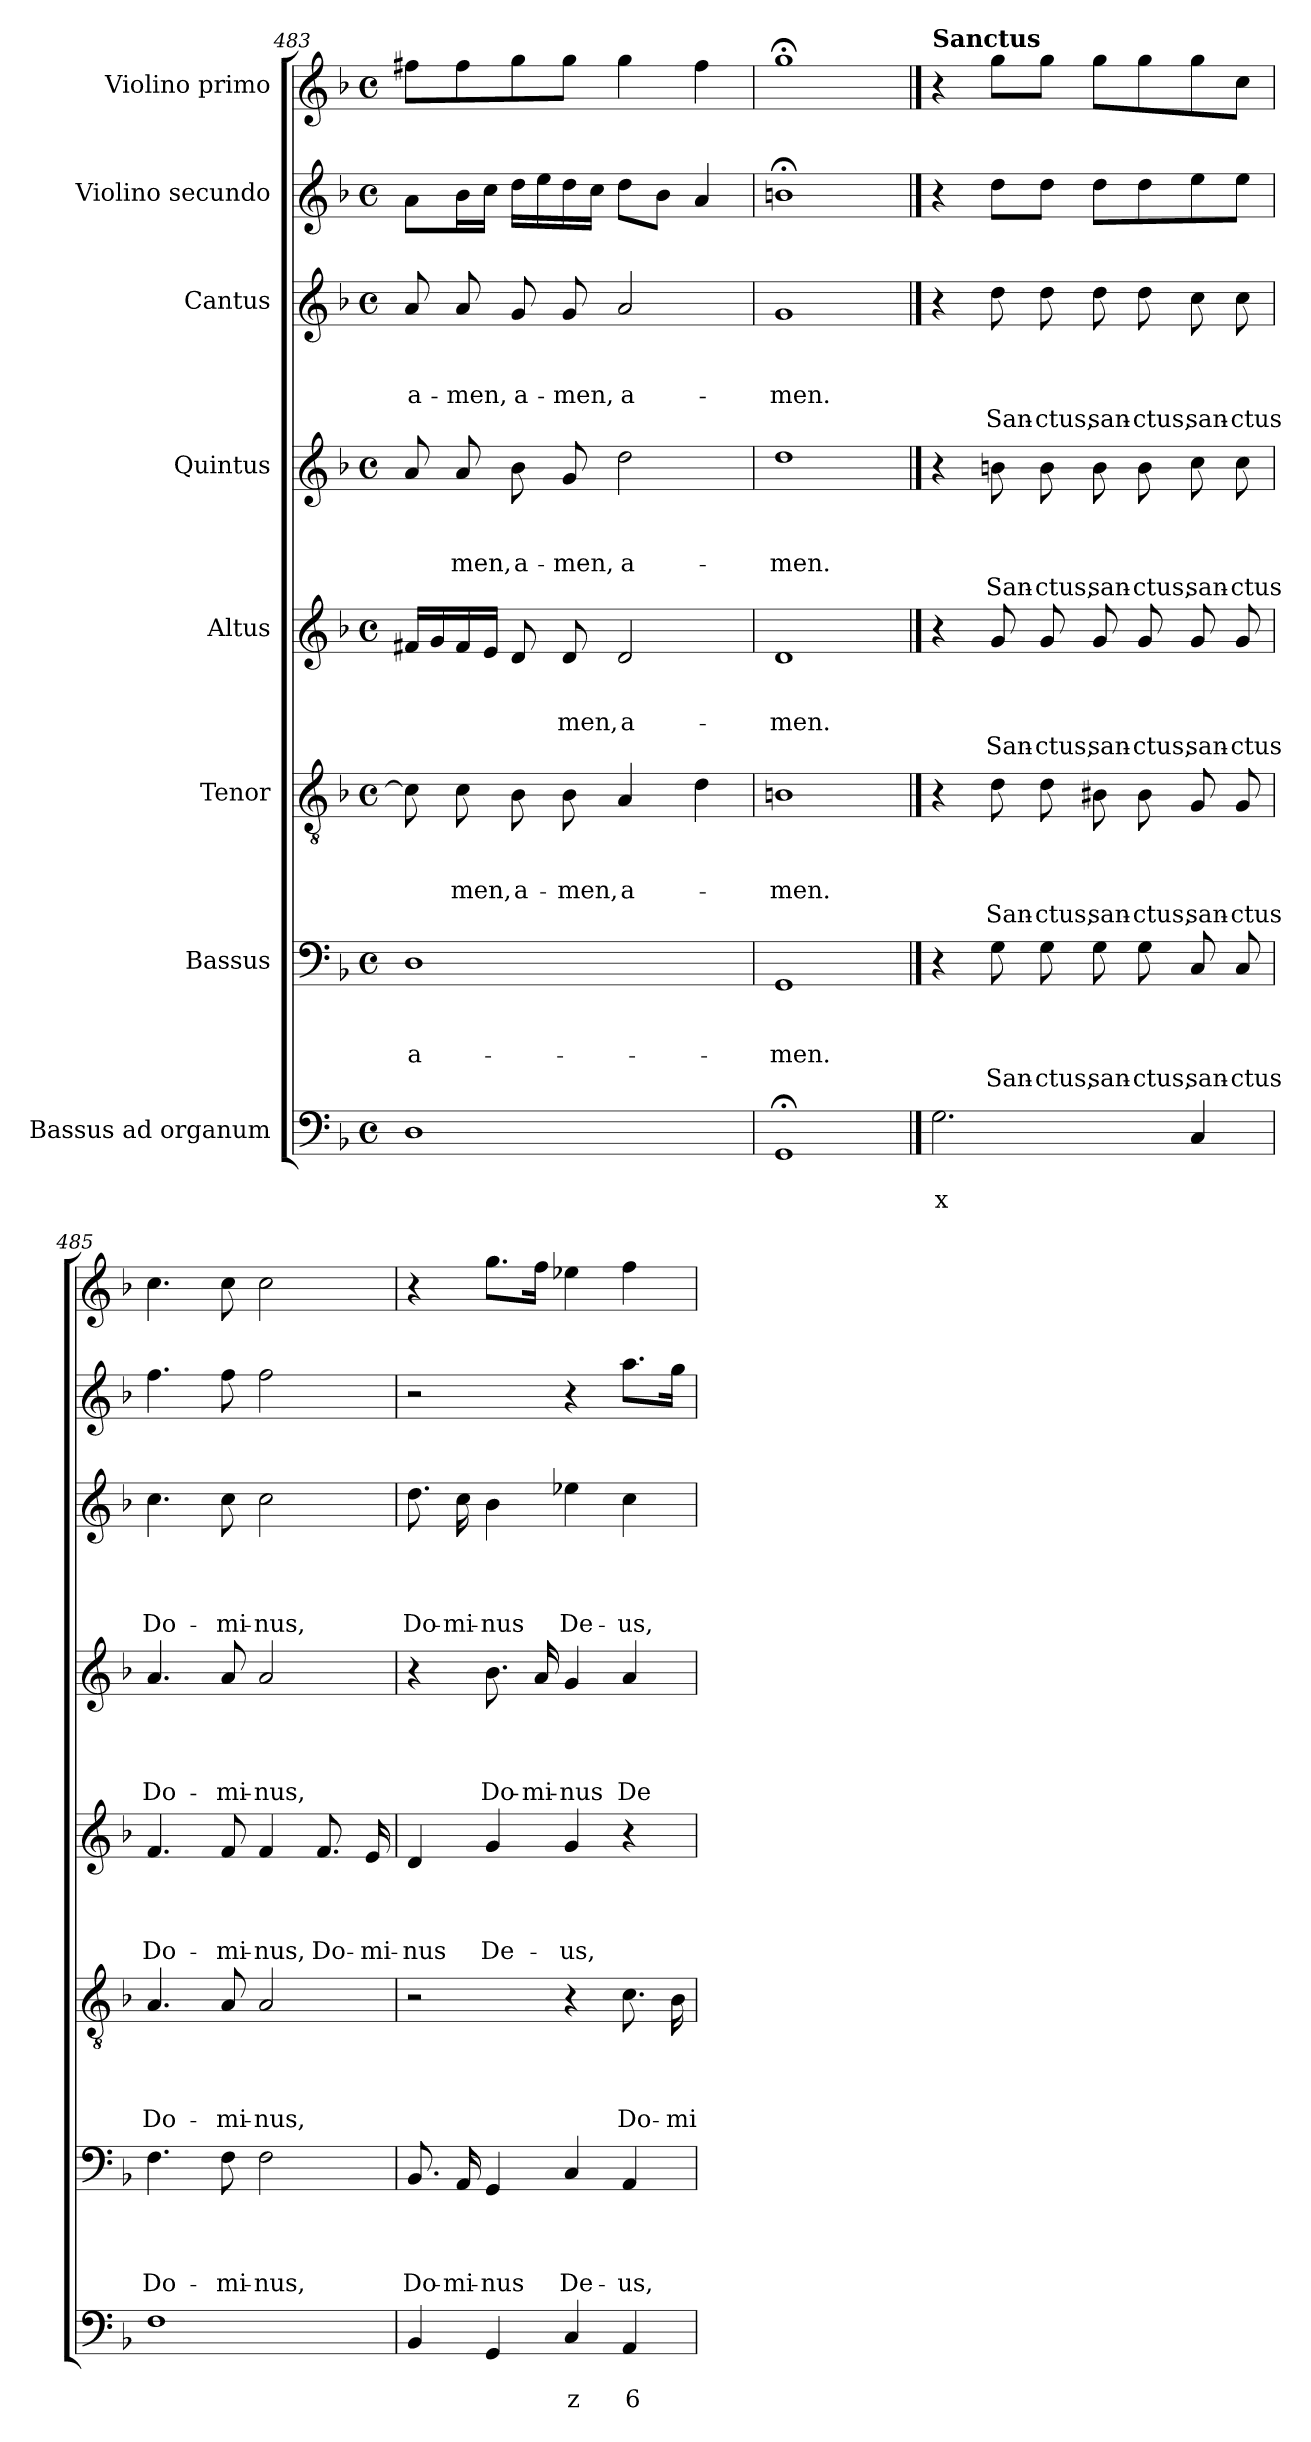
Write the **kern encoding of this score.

**kern	**text	**text	**kern	**text	**text	**text	**text	**kern	**text	**text	**text	**text	**kern	**text	**text	**text	**text	**kern	**text	**text	**text	**text	**kern	**text	**text	**text	**text	**kern	**kern
*part8	*part8	*part8	*part7	*part7	*part7	*part7	*part7	*part6	*part6	*part6	*part6	*part6	*part5	*part5	*part5	*part5	*part5	*part4	*part4	*part4	*part4	*part4	*part3	*part3	*part3	*part3	*part3	*part2	*part1
*staff8	*staff8	*staff8	*staff7	*staff7	*staff7	*staff7	*staff7	*staff6	*staff6	*staff6	*staff6	*staff6	*staff5	*staff5	*staff5	*staff5	*staff5	*staff4	*staff4	*staff4	*staff4	*staff4	*staff3	*staff3	*staff3	*staff3	*staff3	*staff2	*staff1
*I"Bassus ad  organum	*	*	*I"Bassus	*	*	*	*	*I"Tenor	*	*	*	*	*I"Altus	*	*	*	*	*I"Quintus	*	*	*	*	*I"Cantus	*	*	*	*	*I"Violino secundo	*I"Violino primo
*clefF4	*	*	*clefF4	*	*	*	*	*clefGv2	*	*	*	*	*clefG2	*	*	*	*	*clefG2	*	*	*	*	*clefG2	*	*	*	*	*clefG2	*clefG2
*k[b-]	*	*	*k[b-]	*	*	*	*	*k[b-]	*	*	*	*	*k[b-]	*	*	*	*	*k[b-]	*	*	*	*	*k[b-]	*	*	*	*	*k[b-]	*k[b-]
*F:	*	*	*F:	*	*	*	*	*F:	*	*	*	*	*F:	*	*	*	*	*F:	*	*	*	*	*F:	*	*	*	*	*F:	*F:
*M4/4	*	*	*M4/4	*	*	*	*	*M4/4	*	*	*	*	*M4/4	*	*	*	*	*M4/4	*	*	*	*	*M4/4	*	*	*	*	*M4/4	*M4/4
*met(c)	*	*	*met(c)	*	*	*	*	*met(c)	*	*	*	*	*met(c)	*	*	*	*	*met(c)	*	*	*	*	*met(c)	*	*	*	*	*met(c)	*met(c)
=483	=483	=483	=483	=483	=483	=483	=483	=483	=483	=483	=483	=483	=483	=483	=483	=483	=483	=483	=483	=483	=483	=483	=483	=483	=483	=483	=483	=483	=483
!	!	!	!	!	!	!LO:LY:b	!	!	!	!	!	!	!	!	!	!	!	!	!	!	!	!	!	!	!	!LO:LY:b	!	!	!
1D	.	.	1D	.	.	a-	.	8c\]	.	.	.	.	16f#X/LL	.	.	.	.	8a/	.	.	.	.	8a/	.	.	a-	.	8a\L	8ff#X\L
.	.	.	.	.	.	.	.	.	.	.	.	.	16g/	.	.	.	.	.	.	.	.	.	.	.	.	.	.	.	.
!	!	!	!	!	!	!	!	!	!	!	!LO:LY:b	!	!	!	!	!	!	!	!	!	!LO:LY:b	!	!	!	!	!LO:LY:b	!	!	!
.	.	.	.	.	.	.	.	8c\	.	.	-men,	.	16f#/	.	.	.	.	8a/	.	.	-men,	.	8a/	.	.	-men,	.	16b-\L	8ff#\
.	.	.	.	.	.	.	.	.	.	.	.	.	16e/JJ	.	.	.	.	.	.	.	.	.	.	.	.	.	.	16cc\JJ	.
!	!	!	!	!	!	!	!	!	!	!	!LO:LY:b	!	!	!	!	!	!	!	!	!	!LO:LY:b	!	!	!	!	!LO:LY:b	!	!	!
.	.	.	.	.	.	.	.	8B-\	.	.	a-	.	8d/	.	.	.	.	8b-\	.	.	a-	.	8g/	.	.	a-	.	16dd\LL	8gg\
.	.	.	.	.	.	.	.	.	.	.	.	.	.	.	.	.	.	.	.	.	.	.	.	.	.	.	.	16ee\	.
!	!	!	!	!	!	!	!	!	!	!	!LO:LY:b	!	!	!	!	!LO:LY:b	!	!	!	!	!LO:LY:b	!	!	!	!	!LO:LY:b	!	!	!
.	.	.	.	.	.	.	.	8B-\	.	.	-men,	.	8d/	.	.	-men,	.	8g/	.	.	-men,	.	8g/	.	.	-men,	.	16dd\	8gg\J
.	.	.	.	.	.	.	.	.	.	.	.	.	.	.	.	.	.	.	.	.	.	.	.	.	.	.	.	16cc\JJ	.
!	!	!	!	!	!	!	!	!	!	!	!LO:LY:b	!	!	!	!	!LO:LY:b	!	!	!	!	!LO:LY:b	!	!	!	!	!LO:LY:b	!	!	!
.	.	.	.	.	.	.	.	4A/	.	.	a-	.	2d/	.	.	a-	.	2dd\	.	.	a-	.	2a/	.	.	a-	.	8dd\L	4gg\
.	.	.	.	.	.	.	.	.	.	.	.	.	.	.	.	.	.	.	.	.	.	.	.	.	.	.	.	8b-\J	.
.	.	.	.	.	.	.	.	4d\	.	.	.	.	.	.	.	.	.	.	.	.	.	.	.	.	.	.	.	4a/	4ff#\
=484	=484	=484	=484	=484	=484	=484	=484	=484	=484	=484	=484	=484	=484	=484	=484	=484	=484	=484	=484	=484	=484	=484	=484	=484	=484	=484	=484	=484	=484
!	!	!	!	!	!	!LO:LY:b	!	!	!	!	!LO:LY:b	!	!	!	!	!LO:LY:b	!	!	!	!	!LO:LY:b	!	!	!	!	!LO:LY:b	!	!	!
1GG;<	.	.	1GG	.	.	-men.	.	1Bn	.	.	-men.	.	1d	.	.	-men.	.	1dd	.	.	-men.	.	1g	.	.	-men.	.	1bn;<	1gg;<
!!LO:PB:g=z
==484X4	==484X4	==484X4	==484X4	==484X4	==484X4	==484X4	==484X4	==484X4	==484X4	==484X4	==484X4	==484X4	==484X4	==484X4	==484X4	==484X4	==484X4	==484X4	==484X4	==484X4	==484X4	==484X4	==484X4	==484X4	==484X4	==484X4	==484X4	==484X4	==484X4
!	!	!	!	!	!	!	!	!	!	!	!	!	!	!	!	!	!	!	!	!	!	!	!	!	!	!	!	!	!LO:TX:a:B:t=Sanctus
!	!	!LO:LY:b	!	!	!	!	!	!	!	!	!	!	!	!	!	!	!	!	!	!	!	!	!	!	!	!	!	!	!
2.G\	.	x	4r	.	.	.	.	4r	.	.	.	.	4r	.	.	.	.	4r	.	.	.	.	4r	.	.	.	.	4r	4r
!	!	!	!	!	!	!	!LO:LY:b	!	!	!	!	!LO:LY:b	!	!	!	!	!LO:LY:b	!	!	!	!	!LO:LY:b	!	!	!	!	!LO:LY:b	!	!
.	.	.	8G\	.	.	.	San-	8d\	.	.	.	San-	8g/	.	.	.	San-	8bn\	.	.	.	San-	8dd\	.	.	.	San-	8dd\L	8gg\L
!	!	!	!	!	!	!	!LO:LY:b	!	!	!	!	!LO:LY:b	!	!	!	!	!LO:LY:b	!	!	!	!	!LO:LY:b	!	!	!	!	!LO:LY:b	!	!
.	.	.	8G\	.	.	.	-ctus,	8d\	.	.	.	-ctus,	8g/	.	.	.	-ctus,	8b\	.	.	.	-ctus,	8dd\	.	.	.	-ctus,	8dd\J	8gg\J
!	!	!	!	!	!	!	!LO:LY:b	!	!	!	!	!LO:LY:b	!	!	!	!	!LO:LY:b	!	!	!	!	!LO:LY:b	!	!	!	!	!LO:LY:b	!	!
.	.	.	8G\	.	.	.	san-	8B#X\	.	.	.	san-	8g/	.	.	.	san-	8b\	.	.	.	san-	8dd\	.	.	.	san-	8dd\L	8gg\L
!	!	!	!	!	!	!	!LO:LY:b	!	!	!	!	!LO:LY:b	!	!	!	!	!LO:LY:b	!	!	!	!	!LO:LY:b	!	!	!	!	!LO:LY:b	!	!
.	.	.	8G\	.	.	.	-ctus,	8B#\	.	.	.	-ctus,	8g/	.	.	.	-ctus,	8b\	.	.	.	-ctus,	8dd\	.	.	.	-ctus,	8dd\	8gg\
!	!	!	!	!	!	!	!LO:LY:b	!	!	!	!	!LO:LY:b	!	!	!	!	!LO:LY:b	!	!	!	!	!LO:LY:b	!	!	!	!	!LO:LY:b	!	!
4C/	.	.	8C/	.	.	.	san-	8G/	.	.	.	san-	8g/	.	.	.	san-	8cc\	.	.	.	san-	8cc\	.	.	.	san-	8ee\	8gg\
!	!	!	!	!	!	!	!LO:LY:b	!	!	!	!	!LO:LY:b	!	!	!	!	!LO:LY:b	!	!	!	!	!LO:LY:b	!	!	!	!	!LO:LY:b	!	!
.	.	.	8C/	.	.	.	-ctus	8G/	.	.	.	-ctus	8g/	.	.	.	-ctus	8cc\	.	.	.	-ctus	8cc\	.	.	.	-ctus	8ee\J	8cc\J
=485	=485	=485	=485	=485	=485	=485	=485	=485	=485	=485	=485	=485	=485	=485	=485	=485	=485	=485	=485	=485	=485	=485	=485	=485	=485	=485	=485	=485	=485
!	!	!	!	!	!	!	!LO:LY:b	!	!	!	!	!LO:LY:b	!	!	!	!	!LO:LY:b	!	!	!	!	!LO:LY:b	!	!	!	!	!LO:LY:b	!	!
1F	.	.	4.F\	.	.	.	Do-	4.A/	.	.	.	Do-	4.f/	.	.	.	Do-	4.a/	.	.	.	Do-	4.cc\	.	.	.	Do-	4.ff\	4.cc\
!	!	!	!	!	!	!	!LO:LY:b	!	!	!	!	!LO:LY:b	!	!	!	!	!LO:LY:b	!	!	!	!	!LO:LY:b	!	!	!	!	!LO:LY:b	!	!
.	.	.	8F\	.	.	.	-mi-	8A/	.	.	.	-mi-	8f/	.	.	.	-mi-	8a/	.	.	.	-mi-	8cc\	.	.	.	-mi-	8ff\	8cc\
!	!	!	!	!	!	!	!LO:LY:b	!	!	!	!	!LO:LY:b	!	!	!	!	!LO:LY:b	!	!	!	!	!LO:LY:b	!	!	!	!	!LO:LY:b	!	!
.	.	.	2F\	.	.	.	-nus,	2A/	.	.	.	-nus,	4f/	.	.	.	-nus,	2a/	.	.	.	-nus,	2cc\	.	.	.	-nus,	2ff\	2cc\
!	!	!	!	!	!	!	!	!	!	!	!	!	!	!	!	!	!LO:LY:b	!	!	!	!	!	!	!	!	!	!	!	!
.	.	.	.	.	.	.	.	.	.	.	.	.	8.f/	.	.	.	Do-	.	.	.	.	.	.	.	.	.	.	.	.
!	!	!	!	!	!	!	!	!	!	!	!	!	!	!	!	!	!LO:LY:b	!	!	!	!	!	!	!	!	!	!	!	!
.	.	.	.	.	.	.	.	.	.	.	.	.	16e/	.	.	.	-mi-	.	.	.	.	.	.	.	.	.	.	.	.
=486	=486	=486	=486	=486	=486	=486	=486	=486	=486	=486	=486	=486	=486	=486	=486	=486	=486	=486	=486	=486	=486	=486	=486	=486	=486	=486	=486	=486	=486
!	!	!	!	!	!	!	!LO:LY:b	!	!	!	!	!	!	!	!	!	!LO:LY:b	!	!	!	!	!	!	!	!	!	!LO:LY:b	!	!
4BB-/	.	.	8.BB-/	.	.	.	Do-	2r	.	.	.	.	4d/	.	.	.	-nus	4r	.	.	.	.	8.dd\	.	.	.	Do-	2r	4r
!	!	!	!	!	!	!	!LO:LY:b	!	!	!	!	!	!	!	!	!	!	!	!	!	!	!	!	!	!	!	!LO:LY:b	!	!
.	.	.	16AA/	.	.	.	-mi-	.	.	.	.	.	.	.	.	.	.	.	.	.	.	.	16cc\	.	.	.	-mi-	.	.
!	!	!	!	!	!	!	!LO:LY:b	!	!	!	!	!	!	!	!	!	!LO:LY:b	!	!	!	!	!LO:LY:b	!	!	!	!	!LO:LY:b	!	!
4GG/	.	.	4GG/	.	.	.	-nus	.	.	.	.	.	4g/	.	.	.	De-	8.b-\	.	.	.	Do-	4b-\	.	.	.	-nus	.	8.gg\L
!	!	!	!	!	!	!	!	!	!	!	!	!	!	!	!	!	!	!	!	!	!	!LO:LY:b	!	!	!	!	!	!	!
.	.	.	.	.	.	.	.	.	.	.	.	.	.	.	.	.	.	16a/	.	.	.	-mi-	.	.	.	.	.	.	16ff\Jk
!	!	!LO:LY:b	!	!	!	!	!LO:LY:b	!	!	!	!	!	!	!	!	!	!LO:LY:b	!	!	!	!	!LO:LY:b	!	!	!	!	!LO:LY:b	!	!
4C/	.	z	4C/	.	.	.	De-	4r	.	.	.	.	4g/	.	.	.	-us,	4g/	.	.	.	-nus	4ee-X\	.	.	.	De-	4r	4ee-X\
!	!	!LO:LY:b	!	!	!	!	!LO:LY:b	!	!	!	!	!LO:LY:b	!	!	!	!	!	!	!	!	!	!LO:LY:b	!	!	!	!	!LO:LY:b	!	!
4AA/	.	6	4AA/	.	.	.	-us,	8.c\	.	.	.	Do-	4r	.	.	.	.	4a/	.	.	.	De-	4cc\	.	.	.	-us,	8.aa\L	4ff\
!	!	!	!	!	!	!	!	!	!	!	!	!LO:LY:b	!	!	!	!	!	!	!	!	!	!	!	!	!	!	!	!	!
.	.	.	.	.	.	.	.	16B-\	.	.	.	-mi-	.	.	.	.	.	.	.	.	.	.	.	.	.	.	.	16gg\Jk	.
=	=	=	=	=	=	=	=	=	=	=	=	=	=	=	=	=	=	=	=	=	=	=	=	=	=	=	=	=	=
*-	*-	*-	*-	*-	*-	*-	*-	*-	*-	*-	*-	*-	*-	*-	*-	*-	*-	*-	*-	*-	*-	*-	*-	*-	*-	*-	*-	*-	*-
